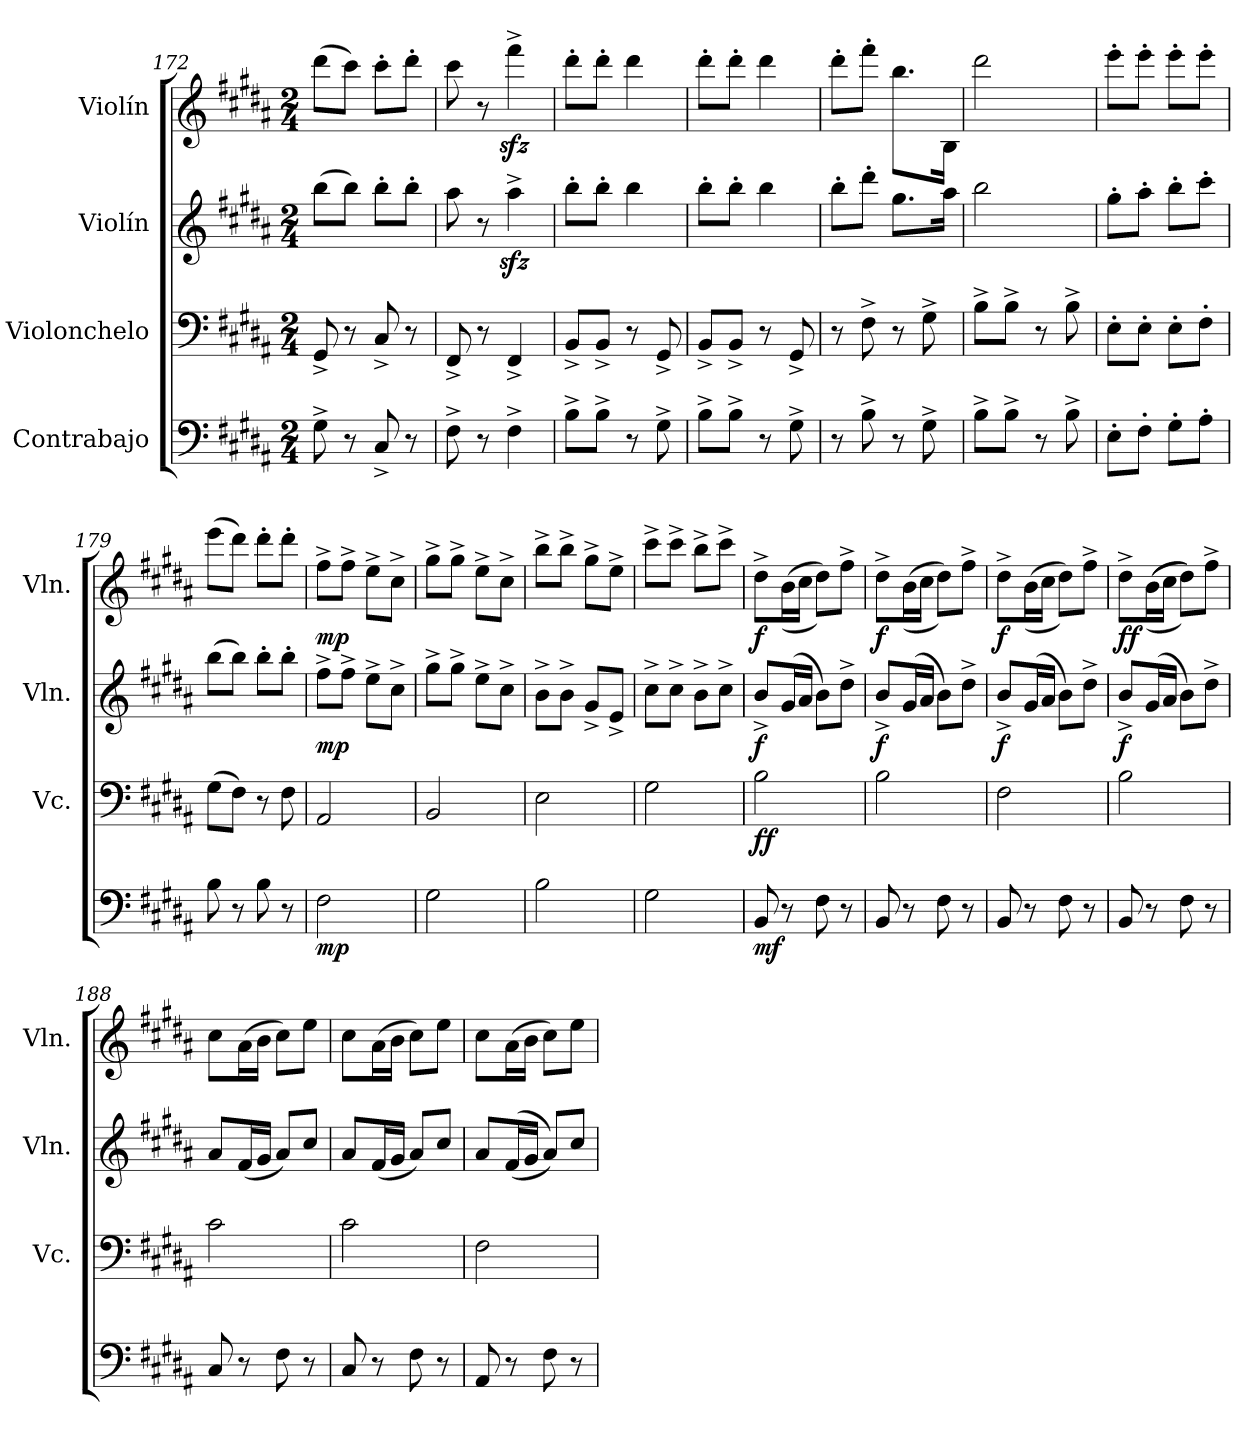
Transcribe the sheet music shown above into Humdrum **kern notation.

**kern	**dynam	**kern	**dynam	**kern	**dynam	**kern	**dynam
*part4	*part4	*part3	*part3	*part2	*part2	*part1	*part1
*staff4	*staff4	*staff3	*staff3	*staff2	*staff2	*staff1	*staff1
*I"Contrabajo	*	*I"Violonchelo	*	*I"Violín	*	*I"Violín	*
*	*	*I'Vc.	*	*I'Vln.	*	*I'Vln.	*
*clefF4	*	*clefF4	*	*clefG2	*	*clefG2	*
*ITrd7c12	*	*	*	*	*	*	*
*k[f#c#g#d#a#]	*	*k[f#c#g#d#a#]	*	*k[f#c#g#d#a#]	*	*k[f#c#g#d#a#]	*
*M2/4	*	*M2/4	*	*M2/4	*	*M2/4	*
=172	=172	=172	=172	=172	=172	=172	=172
8GG#^\	.	8GG#^/	.	(8bb\L	.	(8ddd#\L	.
8r	.	8r	.	8bb\J)	.	8ccc#\J)	.
8CC#^/	.	8C#^/	.	8bb'\L	.	8ccc#'\L	.
8r	.	8r	.	8bb'\J	.	8ddd#'\J	.
=173	=173	=173	=173	=173	=173	=173	=173
8FF#^\	.	8FF#^/	.	8aa#\	.	8ccc#\	.
8r	.	8r	.	8r	.	8r	.
4FF#^\	.	4FF#^/	.	4aa#zz<^\	.	4fff#zz<^\	.
=174	=174	=174	=174	=174	=174	=174	=174
8BB^\L	.	8BB^/L	.	8bb'\L	.	8ddd#'\L	.
8BB^\J	.	8BB^/J	.	8bb'\J	.	8ddd#'\J	.
8r	.	8r	.	4bb\	.	4ddd#\	.
8GG#^\	.	8GG#^/	.	.	.	.	.
!!LO:PB:g=z
=175	=175	=175	=175	=175	=175	=175	=175
8BB^\L	.	8BB^/L	.	8bb'\L	.	8ddd#'\L	.
8BB^\J	.	8BB^/J	.	8bb'\J	.	8ddd#'\J	.
8r	.	8r	.	4bb\	.	4ddd#\	.
8GG#^\	.	8GG#^/	.	.	.	.	.
=176	=176	=176	=176	=176	=176	=176	=176
8r	.	8r	.	8bb'\L	.	8ddd#'\L	.
8BB^\	.	8F#^\	.	8ddd#'\J	.	8fff#'\J	.
8r	.	8r	.	8.gg#\L	.	8.bb\L	.
8GG#^\	.	8G#^\	.	.	.	.	.
.	.	.	.	16aa#\Jk	.	16B\Jk	.
=177	=177	=177	=177	=177	=177	=177	=177
8BB^\L	.	8B^\L	.	2bb\	.	2ddd#\	.
8BB^\J	.	8B^\J	.	.	.	.	.
8r	.	8r	.	.	.	.	.
8BB^\	.	8B^\	.	.	.	.	.
=178	=178	=178	=178	=178	=178	=178	=178
8EE'\L	.	8E'\L	.	8gg#'\L	.	8eee'\L	.
8FF#'\J	.	8E'\J	.	8aa#'\J	.	8eee'\J	.
8GG#'\L	.	8E'\L	.	8bb'\L	.	8eee'\L	.
8AA#'\J	.	8F#'\J	.	8ccc#'\J	.	8eee'\J	.
=179	=179	=179	=179	=179	=179	=179	=179
8BB\	.	(8G#\L	.	(8bb\L	.	(8eee\L	.
8r	.	8F#\J)	.	8bb\J)	.	8ddd#\J)	.
8BB\	.	8r	.	8bb'\L	.	8ddd#'\L	.
8r	.	8F#\	.	8bb'\J	.	8ddd#'\J	.
=180	=180	=180	=180	=180	=180	=180	=180
!	!LO:DY:b	!	!LO:DY:b	!	!	!	!
!	!	!	!LO:DY:n=1:b	!	!LO:DY:b	!	!LO:DY:b
2FF#\	mp	2AA#/	mp mp	8ff#^\L	mp	8ff#^\L	mp
.	.	.	.	8ff#^\J	.	8ff#^\J	.
.	.	.	.	8ee^\L	.	8ee^\L	.
.	.	.	.	8cc#^\J	.	8cc#^\J	.
=181	=181	=181	=181	=181	=181	=181	=181
2GG#\	.	2BB/	.	8gg#^\L	.	8gg#^\L	.
.	.	.	.	8gg#^\J	.	8gg#^\J	.
.	.	.	.	8ee^\L	.	8ee^\L	.
.	.	.	.	8cc#^\J	.	8cc#^\J	.
!!LO:LB:g=z
=182	=182	=182	=182	=182	=182	=182	=182
2BB\	.	2E\	.	8b^\L	.	8bb^\L	.
.	.	.	.	8b^\J	.	8bb^\J	.
.	.	.	.	8g#^/L	.	8gg#^\L	.
.	.	.	.	8e^/J	.	8ee^\J	.
=183	=183	=183	=183	=183	=183	=183	=183
2GG#\	.	2G#\	.	8cc#^\L	.	8ccc#^\L	.
.	.	.	.	8cc#^\J	.	8ccc#^\J	.
.	.	.	.	8b^\L	.	8bb^\L	.
.	.	.	.	8cc#^\J	.	8ccc#^\J	.
=184	=184	=184	=184	=184	=184	=184	=184
!	!LO:DY:b	!	!LO:DY:b	!	!LO:DY:b	!	!LO:DY:b
8BBB/	mf	2B\	ff	8b^/L	f	8dd#^\L	f
8r	.	.	.	(16g#/L	.	((16b\L	.
.	.	.	.	16a#/JJ	.	16cc#\JJ	.
8FF#\	.	.	.	8b\L)	.	8dd#\L))	.
8r	.	.	.	8dd#^\J	.	8ff#^\J	.
=185	=185	=185	=185	=185	=185	=185	=185
!	!	!	!	!	!LO:DY:b	!	!LO:DY:b
8BBB/	.	2B\	.	8b^/L	f	8dd#^\L	f
8r	.	.	.	(16g#/L	.	((16b\L	.
.	.	.	.	16a#/JJ	.	16cc#\JJ	.
8FF#\	.	.	.	8b\L)	.	8dd#\L))	.
8r	.	.	.	8dd#^\J	.	8ff#^\J	.
=186	=186	=186	=186	=186	=186	=186	=186
!	!	!	!	!	!LO:DY:b	!	!LO:DY:b
8BBB/	.	2F#\	.	8b^/L	f	8dd#^\L	f
8r	.	.	.	(16g#/L	.	((16b\L	.
.	.	.	.	16a#/JJ	.	16cc#\JJ	.
8FF#\	.	.	.	8b\L)	.	8dd#\L))	.
8r	.	.	.	8dd#^\J	.	8ff#^\J	.
=187	=187	=187	=187	=187	=187	=187	=187
!	!	!	!	!	!LO:DY:b	!	!LO:DY:b
!	!	!	!	!	!	!	!LO:DY:n=1:b
8BBB/	.	2B\	.	8b^/L	f	8dd#^\L	f f
8r	.	.	.	(16g#/L	.	(((16b\L	.
.	.	.	.	16a#/JJ	.	16cc#\JJ	.
8FF#\	.	.	.	8b\L)	.	8dd#\L)))	.
8r	.	.	.	8dd#^\J	.	8ff#^\J	.
!!LO:LB:g=z
=188	=188	=188	=188	=188	=188	=188	=188
8CC#/	.	2c#\	.	8a#/L	.	8cc#\L	.
8r	.	.	.	(16f#/L	.	(16a#\L	.
.	.	.	.	16g#/JJ	.	16b\JJ	.
8FF#\	.	.	.	8a#/L)	.	8cc#\L)	.
8r	.	.	.	8cc#/J	.	8ee\J	.
=189	=189	=189	=189	=189	=189	=189	=189
8CC#/	.	2c#\	.	8a#/L	.	8cc#\L	.
8r	.	.	.	(16f#/L	.	(16a#\L	.
.	.	.	.	16g#/JJ	.	16b\JJ	.
8FF#\	.	.	.	8a#/L)	.	8cc#\L)	.
8r	.	.	.	8cc#/J	.	8ee\J	.
=190	=190	=190	=190	=190	=190	=190	=190
8AAA#/	.	2F#\	.	8a#/L	.	8cc#\L	.
8r	.	.	.	((16f#/L	.	(16a#\L	.
.	.	.	.	16g#/JJ	.	16b\JJ	.
8FF#\	.	.	.	8a#/L))	.	8cc#\L)	.
8r	.	.	.	8cc#/J	.	8ee\J	.
=	=	=	=	=	=	=	=
*-	*-	*-	*-	*-	*-	*-	*-
